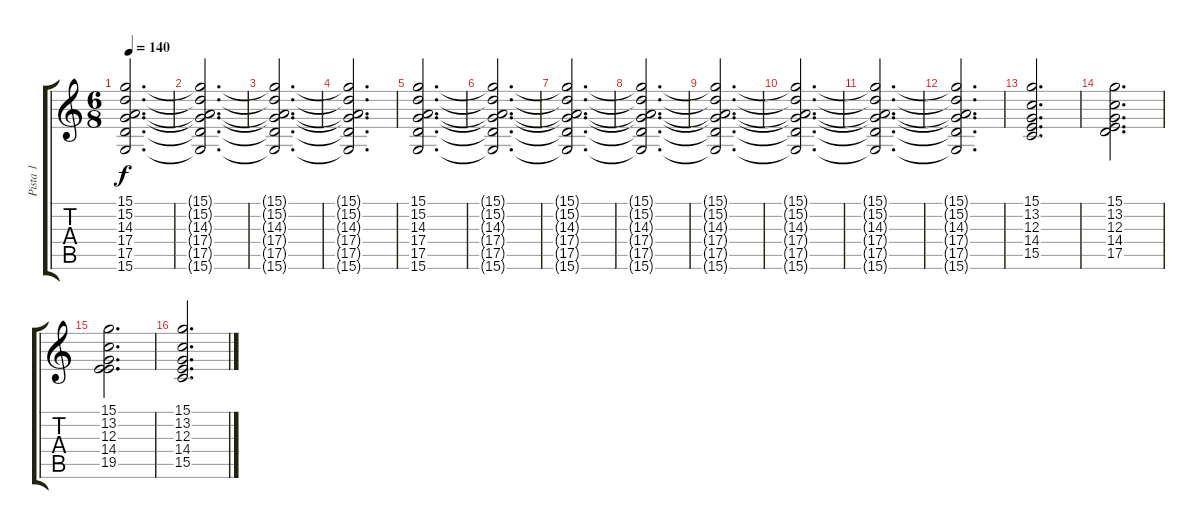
\track ("Pista 1" "Pista 1") {instrument tremolostrings}
\staff {score tabs}
\tuning (E4 B3 G3 D3 A2 E2) {hide}
\ts (6 8)
\tempo 140
\clef g2
\ks c
(15.1{t} 15.2{t} 14.3{t} 17.4{t} 17.5{t} 15.6{t}).2{d dy f} |
(15.1{t} 15.2{t} 14.3{t} 17.4{t} 17.5{t} 15.6{t}).2{d} |
(15.1{t} 15.2{t} 14.3{t} 17.4{t} 17.5{t} 15.6{t}).2{d} |
(15.1{t} 15.2{t} 14.3{t} 17.4{t} 17.5{t} 15.6{t}).2{d} |
(15.1 15.2 14.3 17.4 17.5 15.6).2{d} |
(15.1{t} 15.2{t} 14.3{t} 17.4{t} 17.5{t} 15.6{t}).2{d} |
(15.1{t} 15.2{t} 14.3{t} 17.4{t} 17.5{t} 15.6{t}).2{d} |
(15.1{t} 15.2{t} 14.3{t} 17.4{t} 17.5{t} 15.6{t}).2{d} |
(15.1{t} 15.2{t} 14.3{t} 17.4{t} 17.5{t} 15.6{t}).2{d} |
(15.1{t} 15.2{t} 14.3{t} 17.4{t} 17.5{t} 15.6{t}).2{d} |
(15.1{t} 15.2{t} 14.3{t} 17.4{t} 17.5{t} 15.6{t}).2{d} |
(15.1{t} 15.2{t} 14.3{t} 17.4{t} 17.5{t} 15.6{t}).2{d} |
(15.1 13.2 12.3 14.4 15.5).2{d} |
(15.1 13.2 12.3 14.4 17.5).2{d} |
(15.1 13.2 12.3 14.4 19.5).2{d} |
(15.1 13.2 12.3 14.4 15.5).2{d}
